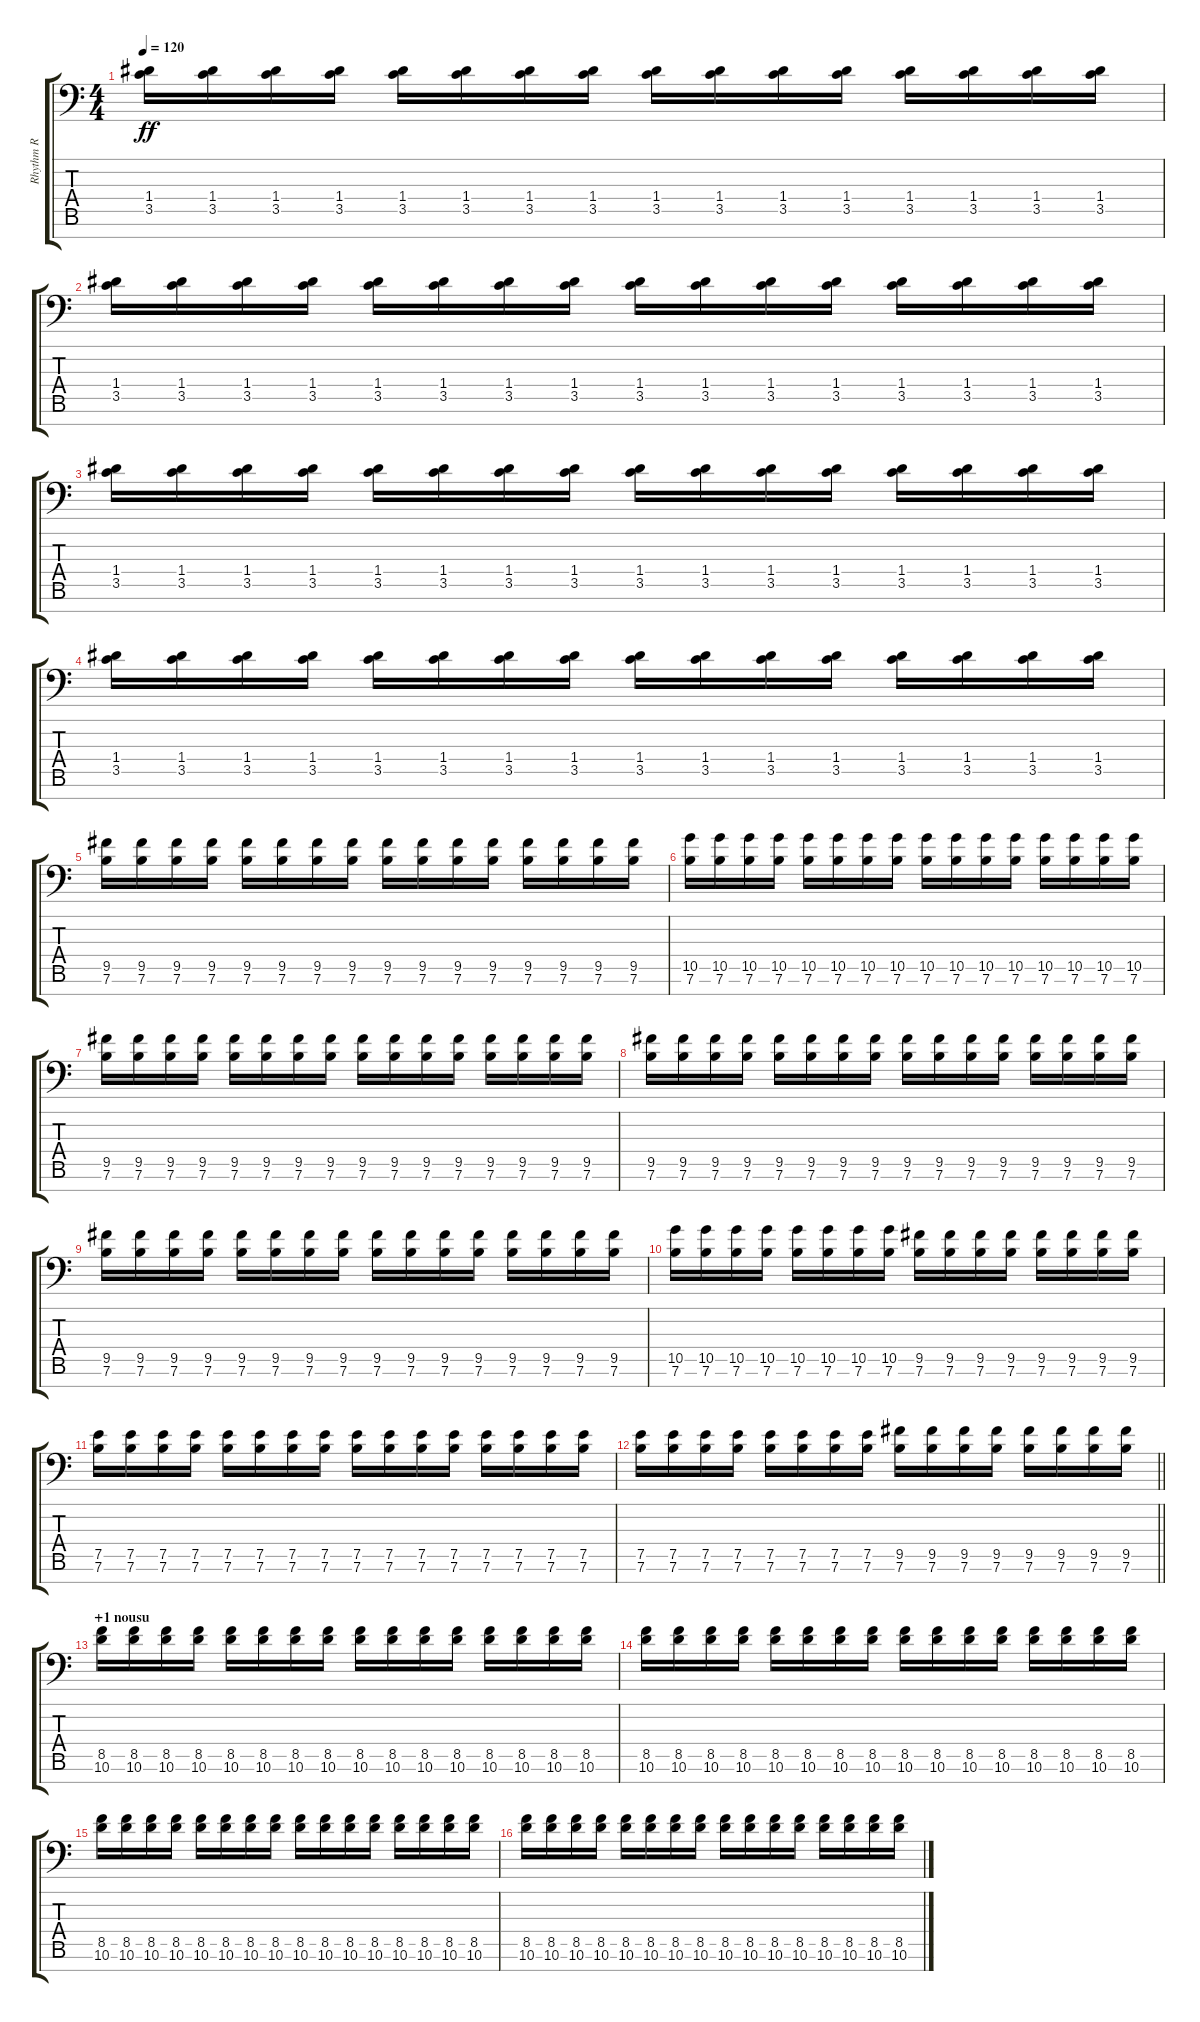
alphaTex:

\track ("Rhythm R" "Rhythm R") {instrument overdrivenguitar}
\staff {score tabs}
\tuning (E4 B3 G3 D3 A2 E2 A1) {hide}
\ts (4 4)
\tempo 120
\clef f4
\ks c
(1.4 3.5).16{dy ff} (1.4 3.5).16 (1.4 3.5).16 (1.4 3.5).16 (1.4 3.5).16 (1.4 3.5).16 (1.4 3.5).16 (1.4 3.5).16 (1.4 3.5).16 (1.4 3.5).16 (1.4 3.5).16 (1.4 3.5).16 (1.4 3.5).16 (1.4 3.5).16 (1.4 3.5).16 (1.4 3.5).16 |
(1.4 3.5).16 (1.4 3.5).16 (1.4 3.5).16 (1.4 3.5).16 (1.4 3.5).16 (1.4 3.5).16 (1.4 3.5).16 (1.4 3.5).16 (1.4 3.5).16 (1.4 3.5).16 (1.4 3.5).16 (1.4 3.5).16 (1.4 3.5).16 (1.4 3.5).16 (1.4 3.5).16 (1.4 3.5).16 |
(1.4 3.5).16 (1.4 3.5).16 (1.4 3.5).16 (1.4 3.5).16 (1.4 3.5).16 (1.4 3.5).16 (1.4 3.5).16 (1.4 3.5).16 (1.4 3.5).16 (1.4 3.5).16 (1.4 3.5).16 (1.4 3.5).16 (1.4 3.5).16 (1.4 3.5).16 (1.4 3.5).16 (1.4 3.5).16 |
(1.4 3.5).16 (1.4 3.5).16 (1.4 3.5).16 (1.4 3.5).16 (1.4 3.5).16 (1.4 3.5).16 (1.4 3.5).16 (1.4 3.5).16 (1.4 3.5).16 (1.4 3.5).16 (1.4 3.5).16 (1.4 3.5).16 (1.4 3.5).16 (1.4 3.5).16 (1.4 3.5).16 (1.4 3.5).16 |
(9.5 7.6).16 (9.5 7.6).16 (9.5 7.6).16 (9.5 7.6).16 (9.5 7.6).16 (9.5 7.6).16 (9.5 7.6).16 (9.5 7.6).16 (9.5 7.6).16 (9.5 7.6).16 (9.5 7.6).16 (9.5 7.6).16 (9.5 7.6).16 (9.5 7.6).16 (9.5 7.6).16 (9.5 7.6).16 |
(10.5 7.6).16 (10.5 7.6).16 (10.5 7.6).16 (10.5 7.6).16 (10.5 7.6).16 (10.5 7.6).16 (10.5 7.6).16 (10.5 7.6).16 (10.5 7.6).16 (10.5 7.6).16 (10.5 7.6).16 (10.5 7.6).16 (10.5 7.6).16 (10.5 7.6).16 (10.5 7.6).16 (10.5 7.6).16 |
(9.5 7.6).16 (9.5 7.6).16 (9.5 7.6).16 (9.5 7.6).16 (9.5 7.6).16 (9.5 7.6).16 (9.5 7.6).16 (9.5 7.6).16 (9.5 7.6).16 (9.5 7.6).16 (9.5 7.6).16 (9.5 7.6).16 (9.5 7.6).16 (9.5 7.6).16 (9.5 7.6).16 (9.5 7.6).16 |
(9.5 7.6).16 (9.5 7.6).16 (9.5 7.6).16 (9.5 7.6).16 (9.5 7.6).16 (9.5 7.6).16 (9.5 7.6).16 (9.5 7.6).16 (9.5 7.6).16 (9.5 7.6).16 (9.5 7.6).16 (9.5 7.6).16 (9.5 7.6).16 (9.5 7.6).16 (9.5 7.6).16 (9.5 7.6).16 |
(9.5 7.6).16 (9.5 7.6).16 (9.5 7.6).16 (9.5 7.6).16 (9.5 7.6).16 (9.5 7.6).16 (9.5 7.6).16 (9.5 7.6).16 (9.5 7.6).16 (9.5 7.6).16 (9.5 7.6).16 (9.5 7.6).16 (9.5 7.6).16 (9.5 7.6).16 (9.5 7.6).16 (9.5 7.6).16 |
(10.5 7.6).16 (10.5 7.6).16 (10.5 7.6).16 (10.5 7.6).16 (10.5 7.6).16 (10.5 7.6).16 (10.5 7.6).16 (10.5 7.6).16 (9.5 7.6).16 (9.5 7.6).16 (9.5 7.6).16 (9.5 7.6).16 (9.5 7.6).16 (9.5 7.6).16 (9.5 7.6).16 (9.5 7.6).16 |
(7.5 7.6).16 (7.5 7.6).16 (7.5 7.6).16 (7.5 7.6).16 (7.5 7.6).16 (7.5 7.6).16 (7.5 7.6).16 (7.5 7.6).16 (7.5 7.6).16 (7.5 7.6).16 (7.5 7.6).16 (7.5 7.6).16 (7.5 7.6).16 (7.5 7.6).16 (7.5 7.6).16 (7.5 7.6).16 |
\barLineRight lightlight
(7.5 7.6).16 (7.5 7.6).16 (7.5 7.6).16 (7.5 7.6).16 (7.5 7.6).16 (7.5 7.6).16 (7.5 7.6).16 (7.5 7.6).16 (9.5 7.6).16 (9.5 7.6).16 (9.5 7.6).16 (9.5 7.6).16 (9.5 7.6).16 (9.5 7.6).16 (9.5 7.6).16 (9.5 7.6).16 |
\section ("" "+1 nousu")
(8.5 10.6).16 (8.5 10.6).16 (8.5 10.6).16 (8.5 10.6).16 (8.5 10.6).16 (8.5 10.6).16 (8.5 10.6).16 (8.5 10.6).16 (8.5 10.6).16 (8.5 10.6).16 (8.5 10.6).16 (8.5 10.6).16 (8.5 10.6).16 (8.5 10.6).16 (8.5 10.6).16 (8.5 10.6).16 |
(8.5 10.6).16 (8.5 10.6).16 (8.5 10.6).16 (8.5 10.6).16 (8.5 10.6).16 (8.5 10.6).16 (8.5 10.6).16 (8.5 10.6).16 (8.5 10.6).16 (8.5 10.6).16 (8.5 10.6).16 (8.5 10.6).16 (8.5 10.6).16 (8.5 10.6).16 (8.5 10.6).16 (8.5 10.6).16 |
(8.5 10.6).16 (8.5 10.6).16 (8.5 10.6).16 (8.5 10.6).16 (8.5 10.6).16 (8.5 10.6).16 (8.5 10.6).16 (8.5 10.6).16 (8.5 10.6).16 (8.5 10.6).16 (8.5 10.6).16 (8.5 10.6).16 (8.5 10.6).16 (8.5 10.6).16 (8.5 10.6).16 (8.5 10.6).16 |
(8.5 10.6).16 (8.5 10.6).16 (8.5 10.6).16 (8.5 10.6).16 (8.5 10.6).16 (8.5 10.6).16 (8.5 10.6).16 (8.5 10.6).16 (8.5 10.6).16 (8.5 10.6).16 (8.5 10.6).16 (8.5 10.6).16 (8.5 10.6).16 (8.5 10.6).16 (8.5 10.6).16 (8.5 10.6).16
